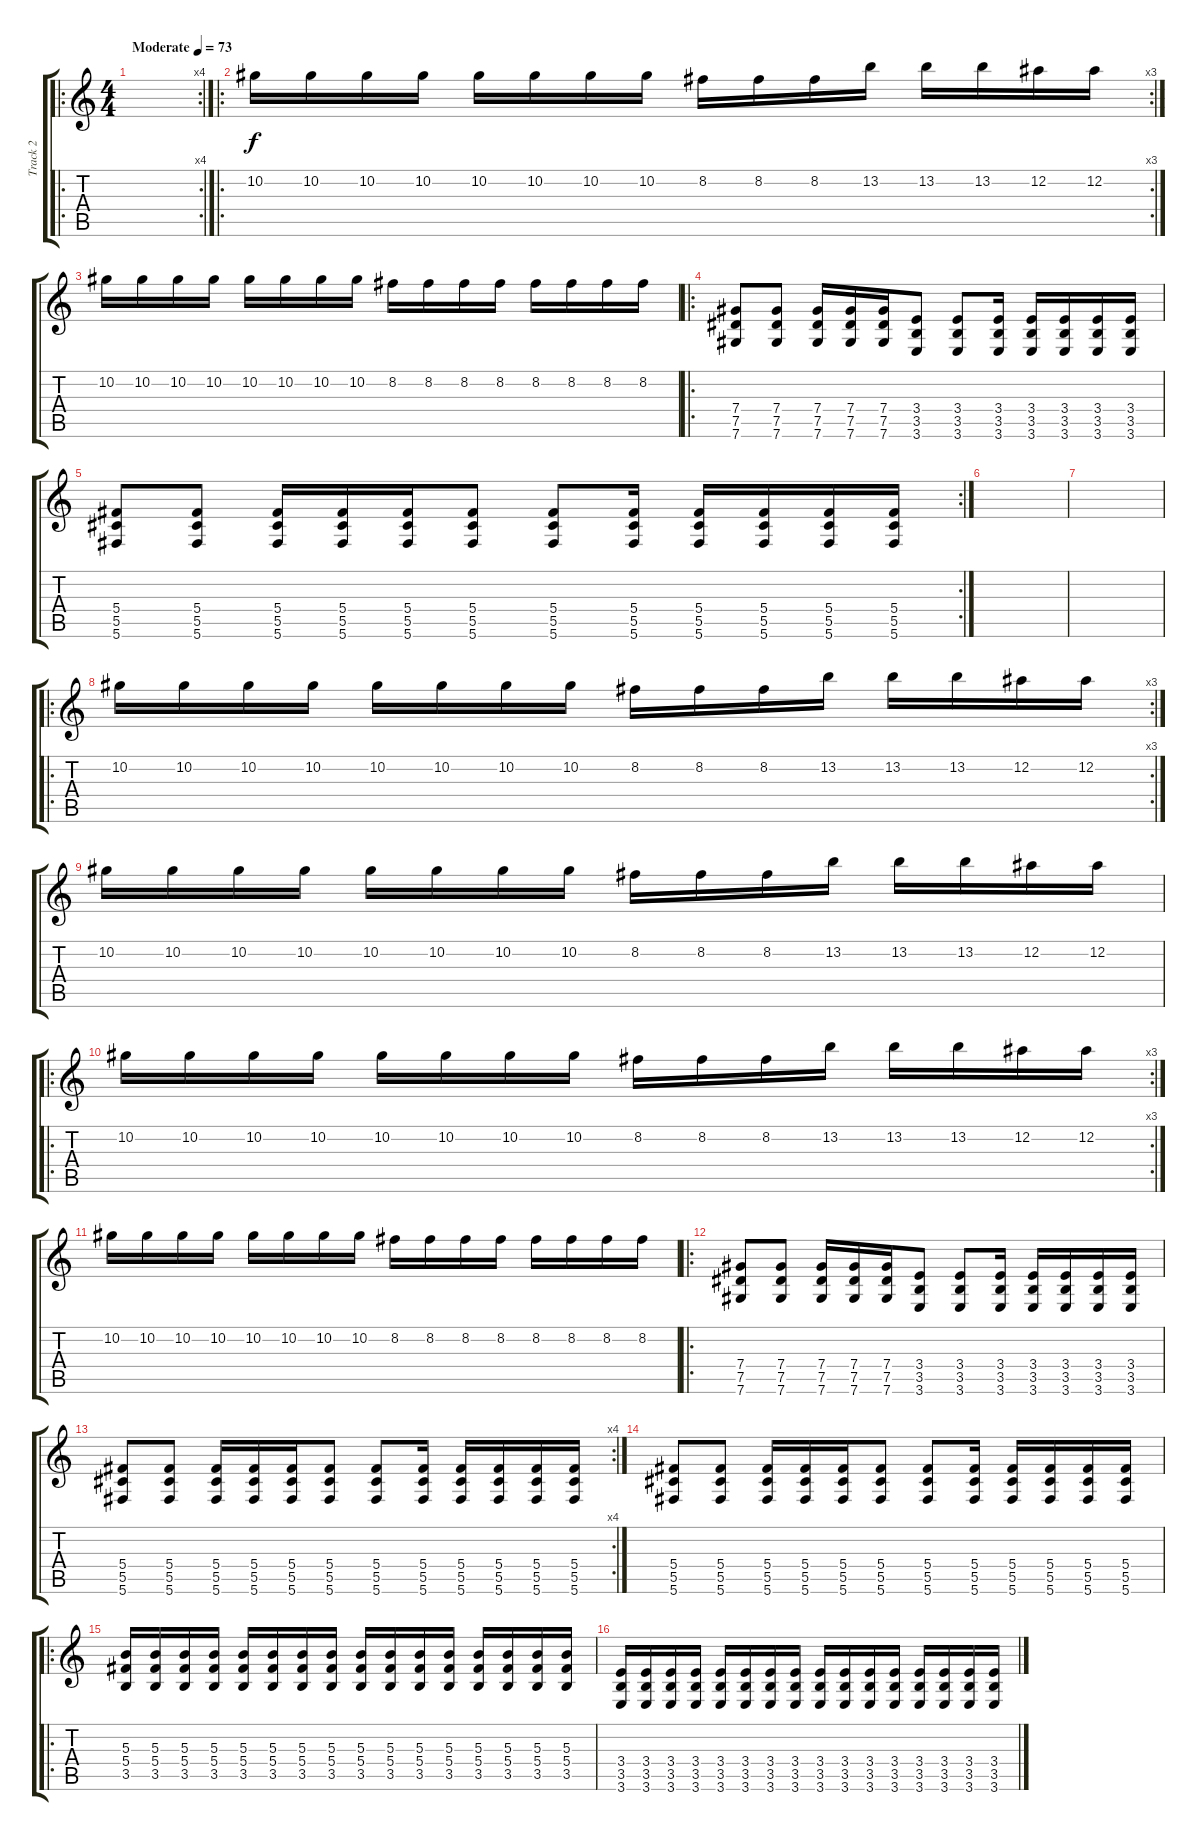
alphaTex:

\track ("Track 2" "Track 2") {instrument distortionguitar}
\staff {score tabs}
\tuning (Eb4 Bb3 Gb3 Db3 Ab2 Db2) {hide}
\ro
\rc 4
\ts (4 4)
\tempo (73 "Moderate")
\clef g2
\ks c
|
\ro
\rc 3
10.2.16 10.2.16 10.2.16 10.2.16 10.2.16 10.2.16 10.2.16 10.2.16 8.2.16 8.2.16 8.2.16 13.2.16 13.2.16 13.2.16 12.2.16 12.2.16 |
10.2.16 10.2.16 10.2.16 10.2.16 10.2.16 10.2.16 10.2.16 10.2.16 8.2.16 8.2.16 8.2.16 8.2.16 8.2.16 8.2.16 8.2.16 8.2.16 |
\ro
(7.4 7.5 7.6).8 (7.4 7.5 7.6).8 (7.4 7.5 7.6).16 (7.4 7.5 7.6).16 (7.4 7.5 7.6).16 (3.4 3.5 3.6).8 (3.4 3.5 3.6).8 (3.4 3.5 3.6).16 (3.4 3.5 3.6).16 (3.4 3.5 3.6).16 (3.4 3.5 3.6).16 (3.4 3.5 3.6).16 |
\rc 2
(5.4 5.5 5.6).8 (5.4 5.5 5.6).8 (5.4 5.5 5.6).16 (5.4 5.5 5.6).16 (5.4 5.5 5.6).16 (5.4 5.5 5.6).8 (5.4 5.5 5.6).8 (5.4 5.5 5.6).16 (5.4 5.5 5.6).16 (5.4 5.5 5.6).16 (5.4 5.5 5.6).16 (5.4 5.5 5.6).16 |
|
|
\ro
\rc 3
10.2.16 10.2.16 10.2.16 10.2.16 10.2.16 10.2.16 10.2.16 10.2.16 8.2.16 8.2.16 8.2.16 13.2.16 13.2.16 13.2.16 12.2.16 12.2.16 |
10.2.16 10.2.16 10.2.16 10.2.16 10.2.16 10.2.16 10.2.16 10.2.16 8.2.16 8.2.16 8.2.16 13.2.16 13.2.16 13.2.16 12.2.16 12.2.16 |
\ro
\rc 3
10.2.16 10.2.16 10.2.16 10.2.16 10.2.16 10.2.16 10.2.16 10.2.16 8.2.16 8.2.16 8.2.16 13.2.16 13.2.16 13.2.16 12.2.16 12.2.16 |
10.2.16 10.2.16 10.2.16 10.2.16 10.2.16 10.2.16 10.2.16 10.2.16 8.2.16 8.2.16 8.2.16 8.2.16 8.2.16 8.2.16 8.2.16 8.2.16 |
\ro
(7.4 7.5 7.6).8 (7.4 7.5 7.6).8 (7.4 7.5 7.6).16 (7.4 7.5 7.6).16 (7.4 7.5 7.6).16 (3.4 3.5 3.6).8 (3.4 3.5 3.6).8 (3.4 3.5 3.6).16 (3.4 3.5 3.6).16 (3.4 3.5 3.6).16 (3.4 3.5 3.6).16 (3.4 3.5 3.6).16 |
\rc 4
(5.4 5.5 5.6).8 (5.4 5.5 5.6).8 (5.4 5.5 5.6).16 (5.4 5.5 5.6).16 (5.4 5.5 5.6).16 (5.4 5.5 5.6).8 (5.4 5.5 5.6).8 (5.4 5.5 5.6).16 (5.4 5.5 5.6).16 (5.4 5.5 5.6).16 (5.4 5.5 5.6).16 (5.4 5.5 5.6).16 |
(5.4 5.5 5.6).8 (5.4 5.5 5.6).8 (5.4 5.5 5.6).16 (5.4 5.5 5.6).16 (5.4 5.5 5.6).16 (5.4 5.5 5.6).8 (5.4 5.5 5.6).8 (5.4 5.5 5.6).16 (5.4 5.5 5.6).16 (5.4 5.5 5.6).16 (5.4 5.5 5.6).16 (5.4 5.5 5.6).16 |
\ro
(5.3 5.4 3.5).16 (5.3 5.4 3.5).16 (5.3 5.4 3.5).16 (5.3 5.4 3.5).16 (5.3 5.4 3.5).16 (5.3 5.4 3.5).16 (5.3 5.4 3.5).16 (5.3 5.4 3.5).16 (5.3 5.4 3.5).16 (5.3 5.4 3.5).16 (5.3 5.4 3.5).16 (5.3 5.4 3.5).16 (5.3 5.4 3.5).16 (5.3 5.4 3.5).16 (5.3 5.4 3.5).16 (5.3 5.4 3.5).16 |
(3.4 3.5 3.6).16 (3.4 3.5 3.6).16 (3.4 3.5 3.6).16 (3.4 3.5 3.6).16 (3.4 3.5 3.6).16 (3.4 3.5 3.6).16 (3.4 3.5 3.6).16 (3.4 3.5 3.6).16 (3.4 3.5 3.6).16 (3.4 3.5 3.6).16 (3.4 3.5 3.6).16 (3.4 3.5 3.6).16 (3.4 3.5 3.6).16 (3.4 3.5 3.6).16 (3.4 3.5 3.6).16 (3.4 3.5 3.6).16
